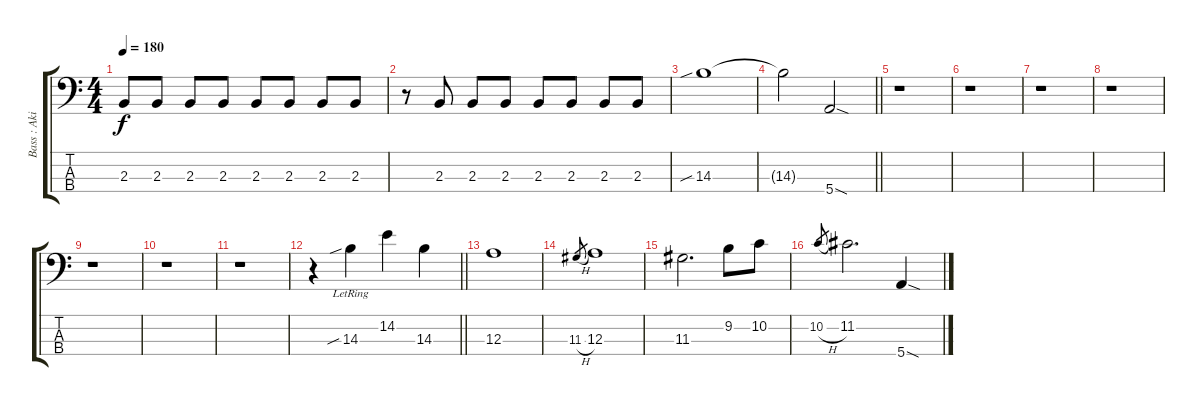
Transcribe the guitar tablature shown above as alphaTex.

\track ("Bass : Akiyama Mio - Chan" "Bass : Aki") {instrument electricbasspick}
\staff {score tabs}
\tuning (G2 D2 A1 E1) {hide}
\ts (4 4)
\tempo 180
\clef f4
\ks c
2.3.8{dy f} 2.3.8 2.3.8 2.3.8 2.3.8 2.3.8 2.3.8 2.3.8 |
r.8 2.3.8 2.3.8 2.3.8 2.3.8 2.3.8 2.3.8 2.3.8 |
14.3{sib}.1 |
\barLineRight lightlight
14.3{t}.2 5.4{sod}.2 |
r.1 |
r.1 |
r.1 |
r.1 |
r.1 |
r.1 |
r.1 |
\barLineRight lightlight
r.4 14.3{sib lr}.4 14.2.4 14.3.4 |
12.3.1 |
11.3{h}.8{gr} 12.3.1 |
11.3.2{d} 9.2.8 10.2.8 |
10.2{h}.8{gr} 11.2.2{d} 5.4{sod}.4
